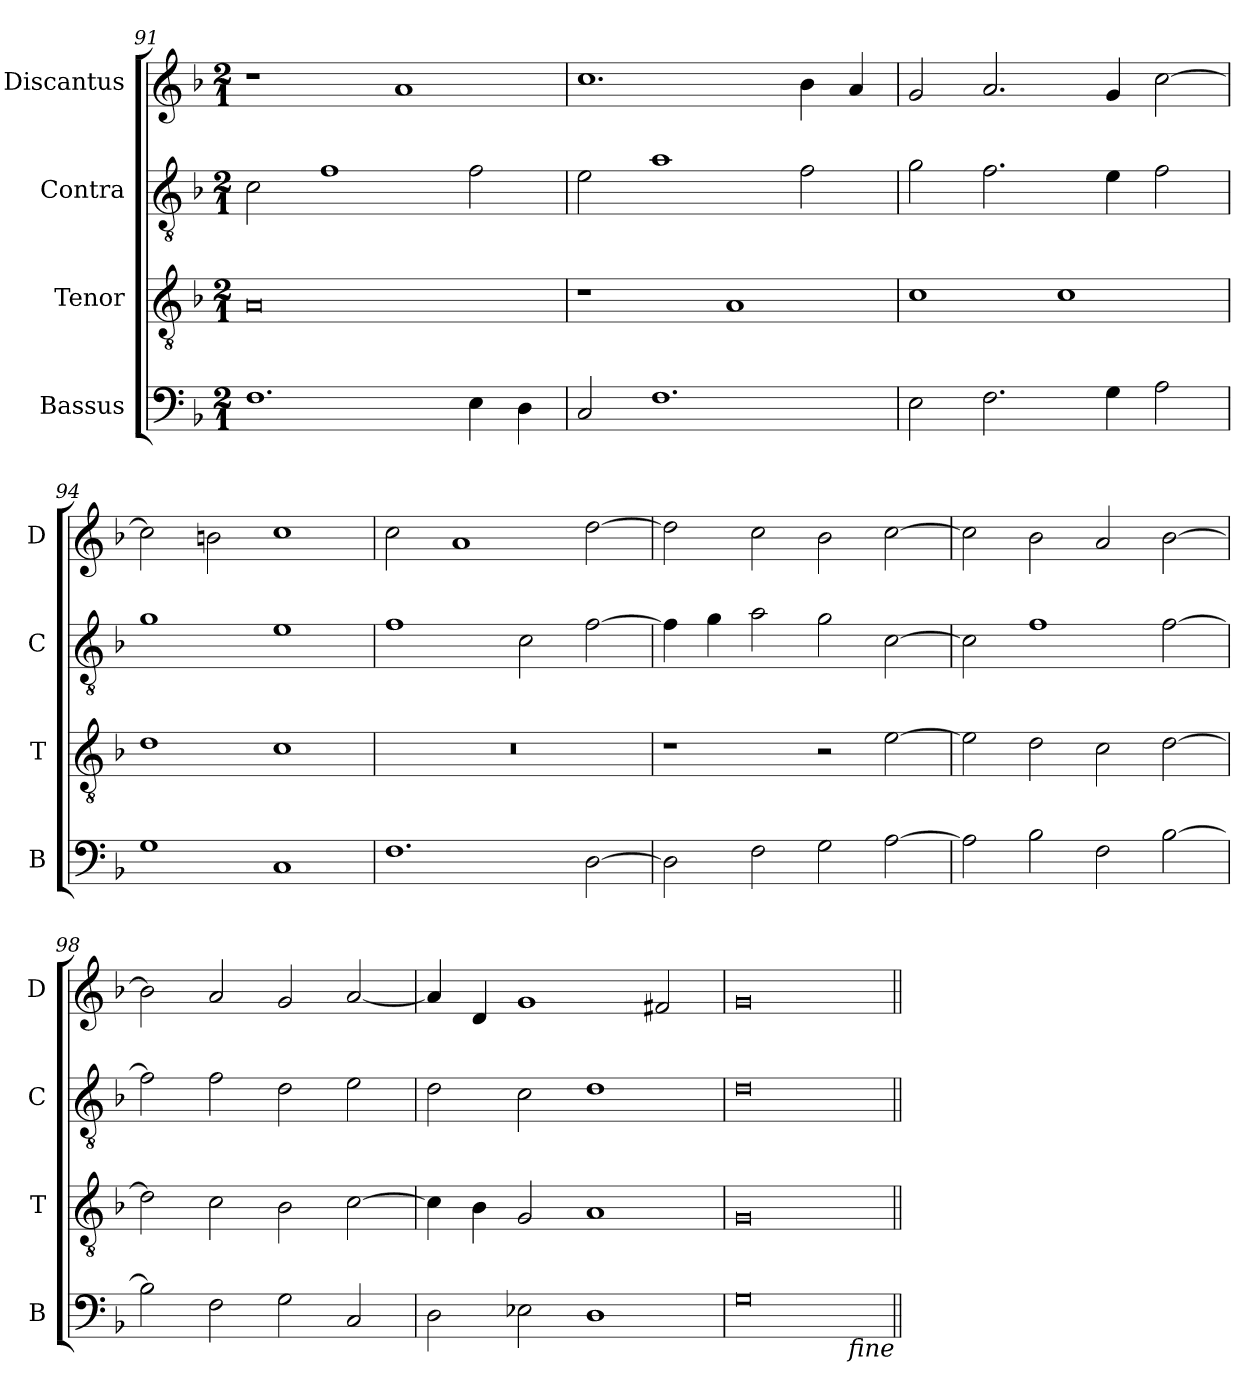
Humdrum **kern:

**kern	**kern	**kern	**kern
*part4	*part3	*part2	*part1
*staff4	*staff3	*staff2	*staff1
*I"Bassus	*I"Tenor	*I"Contra	*I"Discantus
*I'B	*I'T	*I'C	*I'D
*clefF4	*clefGv2	*clefGv2	*clefG2
*k[b-]	*k[b-]	*k[b-]	*k[b-]
*M2/1	*M2/1	*M2/1	*M2/1
=91	=91	=91	=91
1.F	0A	2c\	1r
.	.	1f	.
.	.	.	1a
4E\	.	2f\	.
4D\	.	.	.
=92	=92	=92	=92
2C/	1r	2e\	1.cc
1.F	.	1a	.
.	1A	.	.
.	.	2f\	4b-\
.	.	.	4a/
=93	=93	=93	=93
2E\	1c	2g\	2g/
2.F\	.	2.f\	2.a/
.	1c	.	.
4G\	.	4e\	4g/
2A\	.	2f\	[2cc\
=94	=94	=94	=94
1G	1d	1g	2cc\]
.	.	.	2bn\
1C	1c	1e	1cc
=95	=95	=95	=95
1.F	0r	1f	2cc\
.	.	.	1a
.	.	2c\	.
[2D\	.	[2f\	[2dd\
=96	=96	=96	=96
2D\]	1r	4f\]	2dd\]
.	.	4g\	.
2F\	.	2a\	2cc\
2G\	2r	2g\	2b-\
[2A\	[2e\	[2c\	[2cc\
=97	=97	=97	=97
2A\]	2e\]	2c\]	2cc\]
2B-\	2d\	1f	2b-\
2F\	2c\	.	2a/
[2B-\	[2d\	[2f\	[2b-\
=98	=98	=98	=98
2B-\]	2d\]	2f\]	2b-\]
2F\	2c\	2f\	2a/
2G\	2B-\	2d\	2g/
2C/	[2c\	2e\	[2a/
=99	=99	=99	=99
2D\	4c\]	2d\	4a/]
.	4B-\	.	4d/
2E-X\	2G/	2c\	1g
1D	1A	1d	.
.	.	.	2f#X/
=100	=100	=100	=100
0G	0G	0d	0g
!LO:TX:b:i:rj:t=fine	!	!	!
=||	=||	=||	=||
*-	*-	*-	*-
